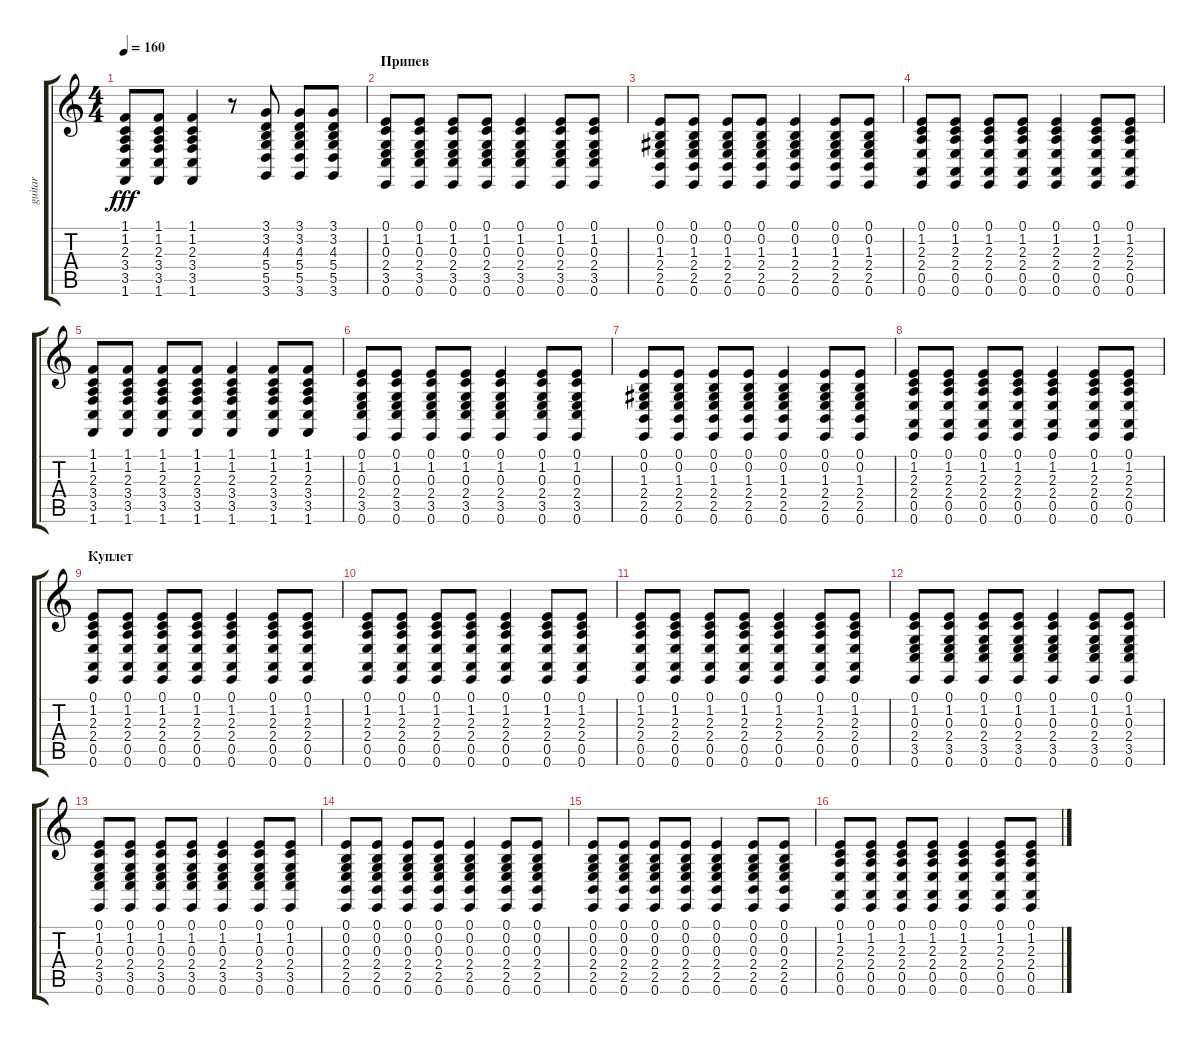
\track ("guitar" "guitar") {instrument churchorgan}
\staff {score tabs}
\tuning (E4 B3 G3 D3 A2 E2) {hide}
\ts (4 4)
\tempo 160
\clef g2
\ks c
(1.1 1.2 2.3 3.4 3.5 1.6).8{dy fff} (1.1 1.2 2.3 3.4 3.5 1.6).8 (1.1 1.2 2.3 3.4 3.5 1.6).4 r.8 (3.1 3.2 4.3 5.4 5.5 3.6).8 (3.1 3.2 4.3 5.4 5.5 3.6).8 (3.1 3.2 4.3 5.4 5.5 3.6).8 |
\section ("" "Припев")
(0.1 1.2 0.3 2.4 3.5 0.6).8 (0.1 1.2 0.3 2.4 3.5 0.6).8 (0.1 1.2 0.3 2.4 3.5 0.6).8 (0.1 1.2 0.3 2.4 3.5 0.6).8 (0.1 1.2 0.3 2.4 3.5 0.6).4 (0.1 1.2 0.3 2.4 3.5 0.6).8 (0.1 1.2 0.3 2.4 3.5 0.6).8 |
(0.1 0.2 1.3 2.4 2.5 0.6).8 (0.1 0.2 1.3 2.4 2.5 0.6).8 (0.1 0.2 1.3 2.4 2.5 0.6).8 (0.1 0.2 1.3 2.4 2.5 0.6).8 (0.1 0.2 1.3 2.4 2.5 0.6).4 (0.1 0.2 1.3 2.4 2.5 0.6).8 (0.1 0.2 1.3 2.4 2.5 0.6).8 |
(0.1 1.2 2.3 2.4 0.5 0.6).8 (0.1 1.2 2.3 2.4 0.5 0.6).8 (0.1 1.2 2.3 2.4 0.5 0.6).8 (0.1 1.2 2.3 2.4 0.5 0.6).8 (0.1 1.2 2.3 2.4 0.5 0.6).4 (0.1 1.2 2.3 2.4 0.5 0.6).8 (0.1 1.2 2.3 2.4 0.5 0.6).8 |
(1.1 1.2 2.3 3.4 3.5 1.6).8 (1.1 1.2 2.3 3.4 3.5 1.6).8 (1.1 1.2 2.3 3.4 3.5 1.6).8 (1.1 1.2 2.3 3.4 3.5 1.6).8 (1.1 1.2 2.3 3.4 3.5 1.6).4 (1.1 1.2 2.3 3.4 3.5 1.6).8 (1.1 1.2 2.3 3.4 3.5 1.6).8 |
(0.1 1.2 0.3 2.4 3.5 0.6).8 (0.1 1.2 0.3 2.4 3.5 0.6).8 (0.1 1.2 0.3 2.4 3.5 0.6).8 (0.1 1.2 0.3 2.4 3.5 0.6).8 (0.1 1.2 0.3 2.4 3.5 0.6).4 (0.1 1.2 0.3 2.4 3.5 0.6).8 (0.1 1.2 0.3 2.4 3.5 0.6).8 |
(0.1 0.2 1.3 2.4 2.5 0.6).8 (0.1 0.2 1.3 2.4 2.5 0.6).8 (0.1 0.2 1.3 2.4 2.5 0.6).8 (0.1 0.2 1.3 2.4 2.5 0.6).8 (0.1 0.2 1.3 2.4 2.5 0.6).4 (0.1 0.2 1.3 2.4 2.5 0.6).8 (0.1 0.2 1.3 2.4 2.5 0.6).8 |
(0.1 1.2 2.3 2.4 0.5 0.6).8 (0.1 1.2 2.3 2.4 0.5 0.6).8 (0.1 1.2 2.3 2.4 0.5 0.6).8 (0.1 1.2 2.3 2.4 0.5 0.6).8 (0.1 1.2 2.3 2.4 0.5 0.6).4 (0.1 1.2 2.3 2.4 0.5 0.6).8 (0.1 1.2 2.3 2.4 0.5 0.6).8 |
\section ("" "Куплет")
(0.1 1.2 2.3 2.4 0.5 0.6).8 (0.1 1.2 2.3 2.4 0.5 0.6).8 (0.1 1.2 2.3 2.4 0.5 0.6).8 (0.1 1.2 2.3 2.4 0.5 0.6).8 (0.1 1.2 2.3 2.4 0.5 0.6).4 (0.1 1.2 2.3 2.4 0.5 0.6).8 (0.1 1.2 2.3 2.4 0.5 0.6).8 |
(0.1 1.2 2.3 2.4 0.5 0.6).8 (0.1 1.2 2.3 2.4 0.5 0.6).8 (0.1 1.2 2.3 2.4 0.5 0.6).8 (0.1 1.2 2.3 2.4 0.5 0.6).8 (0.1 1.2 2.3 2.4 0.5 0.6).4 (0.1 1.2 2.3 2.4 0.5 0.6).8 (0.1 1.2 2.3 2.4 0.5 0.6).8 |
(0.1 1.2 2.3 2.4 0.5 0.6).8 (0.1 1.2 2.3 2.4 0.5 0.6).8 (0.1 1.2 2.3 2.4 0.5 0.6).8 (0.1 1.2 2.3 2.4 0.5 0.6).8 (0.1 1.2 2.3 2.4 0.5 0.6).4 (0.1 1.2 2.3 2.4 0.5 0.6).8 (0.1 1.2 2.3 2.4 0.5 0.6).8 |
(0.1 1.2 0.3 2.4 3.5 0.6).8 (0.1 1.2 0.3 2.4 3.5 0.6).8 (0.1 1.2 0.3 2.4 3.5 0.6).8 (0.1 1.2 0.3 2.4 3.5 0.6).8 (0.1 1.2 0.3 2.4 3.5 0.6).4 (0.1 1.2 0.3 2.4 3.5 0.6).8 (0.1 1.2 0.3 2.4 3.5 0.6).8 |
(0.1 1.2 0.3 2.4 3.5 0.6).8 (0.1 1.2 0.3 2.4 3.5 0.6).8 (0.1 1.2 0.3 2.4 3.5 0.6).8 (0.1 1.2 0.3 2.4 3.5 0.6).8 (0.1 1.2 0.3 2.4 3.5 0.6).4 (0.1 1.2 0.3 2.4 3.5 0.6).8 (0.1 1.2 0.3 2.4 3.5 0.6).8 |
(0.1 0.2 0.3 2.4 2.5 0.6).8 (0.1 0.2 0.3 2.4 2.5 0.6).8 (0.1 0.2 0.3 2.4 2.5 0.6).8 (0.1 0.2 0.3 2.4 2.5 0.6).8 (0.1 0.2 0.3 2.4 2.5 0.6).4 (0.1 0.2 0.3 2.4 2.5 0.6).8 (0.1 0.2 0.3 2.4 2.5 0.6).8 |
(0.1 0.2 0.3 2.4 2.5 0.6).8 (0.1 0.2 0.3 2.4 2.5 0.6).8 (0.1 0.2 0.3 2.4 2.5 0.6).8 (0.1 0.2 0.3 2.4 2.5 0.6).8 (0.1 0.2 0.3 2.4 2.5 0.6).4 (0.1 0.2 0.3 2.4 2.5 0.6).8 (0.1 0.2 0.3 2.4 2.5 0.6).8 |
(0.1 1.2 2.3 2.4 0.5 0.6).8 (0.1 1.2 2.3 2.4 0.5 0.6).8 (0.1 1.2 2.3 2.4 0.5 0.6).8 (0.1 1.2 2.3 2.4 0.5 0.6).8 (0.1 1.2 2.3 2.4 0.5 0.6).4 (0.1 1.2 2.3 2.4 0.5 0.6).8 (0.1 1.2 2.3 2.4 0.5 0.6).8
